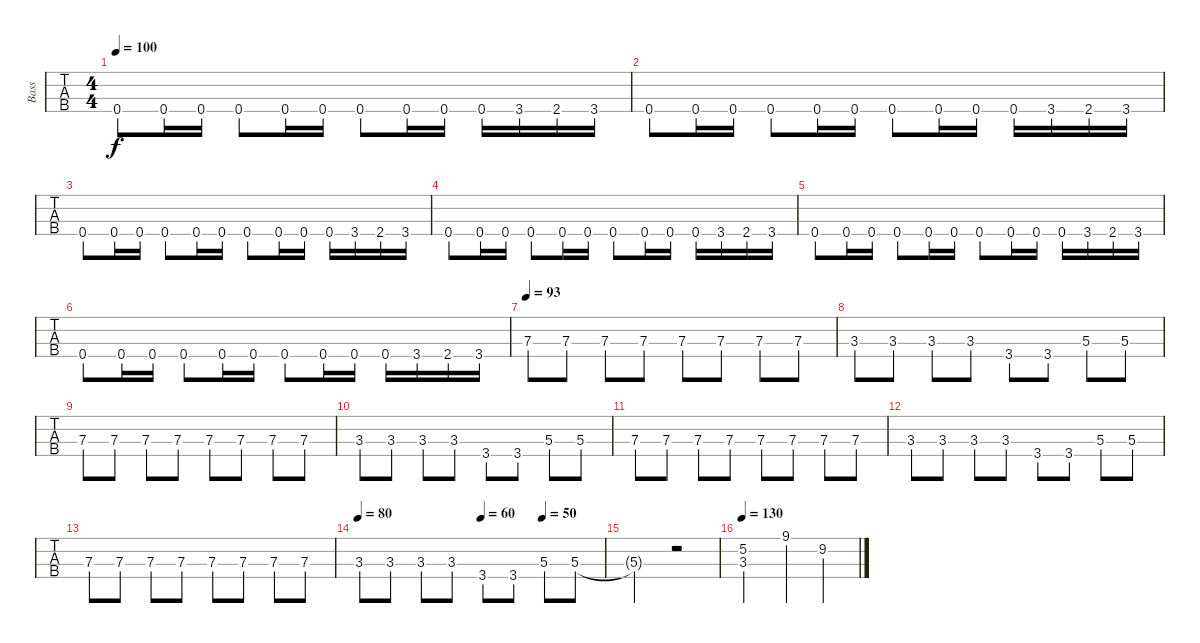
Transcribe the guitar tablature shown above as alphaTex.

\track ("Bass" "Bass") {instrument electricbassfinger}
\staff {tabs}
\tuning (G2 D2 A1 E1) {hide}
\ts (4 4)
\tempo 100
\clef f4
\ks c
0.4.8{dy f} 0.4.16 0.4.16 0.4.8 0.4.16 0.4.16 0.4.8 0.4.16 0.4.16 0.4.16 3.4.16 2.4.16 3.4.16 |
0.4.8 0.4.16 0.4.16 0.4.8 0.4.16 0.4.16 0.4.8 0.4.16 0.4.16 0.4.16 3.4.16 2.4.16 3.4.16 |
0.4.8 0.4.16 0.4.16 0.4.8 0.4.16 0.4.16 0.4.8 0.4.16 0.4.16 0.4.16 3.4.16 2.4.16 3.4.16 |
0.4.8 0.4.16 0.4.16 0.4.8 0.4.16 0.4.16 0.4.8 0.4.16 0.4.16 0.4.16 3.4.16 2.4.16 3.4.16 |
0.4.8 0.4.16 0.4.16 0.4.8 0.4.16 0.4.16 0.4.8 0.4.16 0.4.16 0.4.16 3.4.16 2.4.16 3.4.16 |
0.4.8 0.4.16 0.4.16 0.4.8 0.4.16 0.4.16 0.4.8 0.4.16 0.4.16 0.4.16 3.4.16 2.4.16 3.4.16 |
\tempo 93
7.3.8 7.3.8 7.3.8 7.3.8 7.3.8 7.3.8 7.3.8 7.3.8 |
3.3.8 3.3.8 3.3.8 3.3.8 3.4.8 3.4.8 5.3.8 5.3.8 |
7.3.8 7.3.8 7.3.8 7.3.8 7.3.8 7.3.8 7.3.8 7.3.8 |
3.3.8 3.3.8 3.3.8 3.3.8 3.4.8 3.4.8 5.3.8 5.3.8 |
7.3.8 7.3.8 7.3.8 7.3.8 7.3.8 7.3.8 7.3.8 7.3.8 |
3.3.8 3.3.8 3.3.8 3.3.8 3.4.8 3.4.8 5.3.8 5.3.8 |
7.3.8 7.3.8 7.3.8 7.3.8 7.3.8 7.3.8 7.3.8 7.3.8 |
\tempo 80
\tempo (60 0.5)
\tempo (50 0.75)
3.3.8 3.3.8 3.3.8 3.3.8 3.4.8 3.4.8 5.3.8 5.3.8 |
5.3{t}.2 r.2 |
\tempo 130
(5.2 3.3).2 9.1.4 9.2.4
